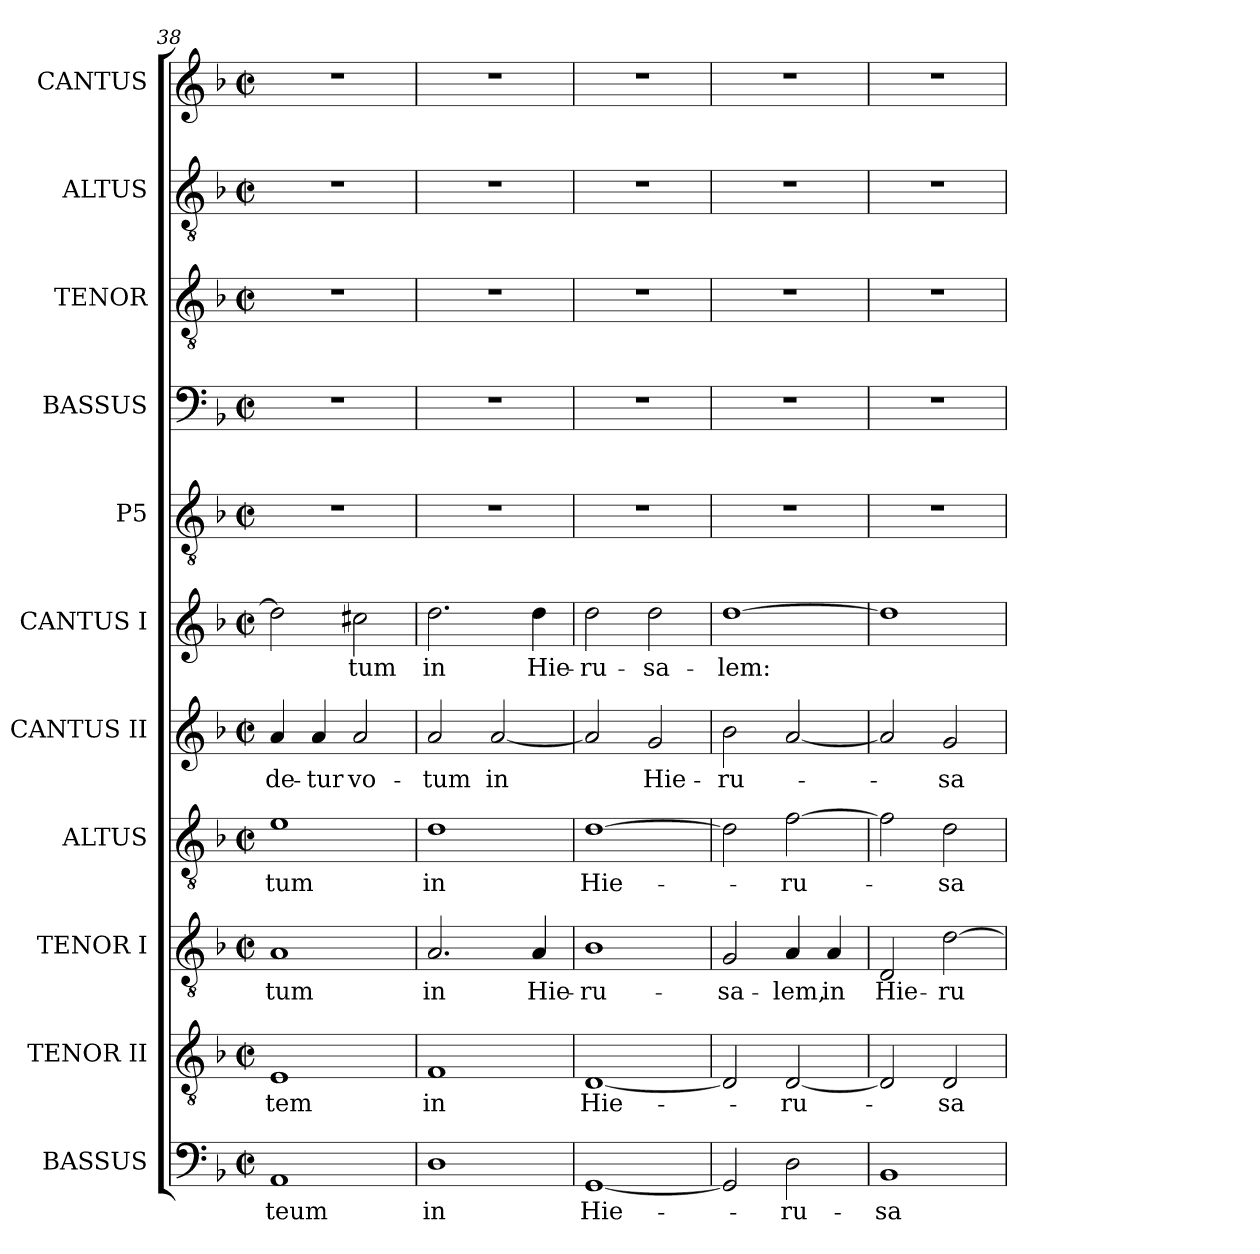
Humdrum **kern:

**kern	**text	**kern	**text	**kern	**text	**kern	**text	**kern	**text	**kern	**text	**kern	**kern	**kern	**kern	**kern
*part11	*part11	*part10	*part10	*part9	*part9	*part8	*part8	*part7	*part7	*part6	*part6	*part5	*part4	*part3	*part2	*part1
*staff11	*staff11	*staff10	*staff10	*staff9	*staff9	*staff8	*staff8	*staff7	*staff7	*staff6	*staff6	*staff5	*staff4	*staff3	*staff2	*staff1
*I"BASSUS	*	*I"TENOR II	*	*I"TENOR I	*	*I"ALTUS	*	*I"CANTUS II	*	*I"CANTUS I	*	*I"P5	*I"BASSUS	*I"TENOR	*I"ALTUS	*I"CANTUS
*I'B.	*	*I'T. II	*	*I'T. I	*	*I'A.	*	*I'C. II	*	*I'C. I	*	*	*I'B.	*I'T.	*I'A.	*I'C.
*clefF4	*	*clefGv2	*	*clefGv2	*	*clefGv2	*	*clefG2	*	*clefG2	*	*clefGv2	*clefF4	*clefGv2	*clefGv2	*clefG2
*	*	*ITrd7c12	*	*ITrd7c12	*	*ITrd7c12	*	*	*	*	*	*ITrd7c12	*	*ITrd7c12	*ITrd7c12	*
*k[b-]	*	*k[b-]	*	*k[b-]	*	*k[b-]	*	*k[b-]	*	*k[b-]	*	*k[b-]	*k[b-]	*k[b-]	*k[b-]	*k[b-]
*d:	*	*d:	*	*d:	*	*d:	*	*d:	*	*d:	*	*d:	*d:	*d:	*d:	*d:
*M2/2	*	*M2/2	*	*M2/2	*	*M2/2	*	*M2/2	*	*M2/2	*	*M2/2	*M2/2	*M2/2	*M2/2	*M2/2
*met(c|)	*	*met(c|)	*	*met(c|)	*	*met(c|)	*	*met(c|)	*	*met(c|)	*	*met(c|)	*met(c|)	*met(c|)	*met(c|)	*met(c|)
=38	=38	=38	=38	=38	=38	=38	=38	=38	=38	=38	=38	=38	=38	=38	=38	=38
!	!LO:LY:b:color=#000000	!	!	!	!	!	!	!	!	!	!	!	!	!	!	!
!	!	!	!LO:LY:b:color=#000000	!	!	!	!	!	!	!	!	!	!	!	!	!
!	!	!	!	!	!LO:LY:b:color=#000000	!	!	!	!	!	!	!	!	!	!	!
!	!	!	!	!	!	!	!LO:LY:b:color=#000000	!	!	!	!	!	!	!	!	!
!	!	!	!	!	!	!	!	!	!LO:LY:b:color=#000000	!	!	!	!	!	!	!
1AAi	-teum	1EEi	-tem	1AAi	-tum	1Ei	-tum	4ai/	-de-	2ddi\]	.	1r	1r	1r	1r	1r
!	!	!	!	!	!	!	!	!	!LO:LY:b:color=#000000	!	!	!	!	!	!	!
.	.	.	.	.	.	.	.	4ai/	-tur	.	.	.	.	.	.	.
!	!	!	!	!	!	!	!	!	!LO:LY:b:color=#000000	!	!	!	!	!	!	!
!	!	!	!	!	!	!	!	!	!	!	!LO:LY:b:color=#000000	!	!	!	!	!
.	.	.	.	.	.	.	.	2ai/	vo-	2cc#Xi\	-tum	.	.	.	.	.
=39	=39	=39	=39	=39	=39	=39	=39	=39	=39	=39	=39	=39	=39	=39	=39	=39
!	!LO:LY:b:color=#000000	!	!	!	!	!	!	!	!	!	!	!	!	!	!	!
!	!	!	!LO:LY:b:color=#000000	!	!	!	!	!	!	!	!	!	!	!	!	!
!	!	!	!	!	!LO:LY:b:color=#000000	!	!	!	!	!	!	!	!	!	!	!
!	!	!	!	!	!	!	!LO:LY:b:color=#000000	!	!	!	!	!	!	!	!	!
!	!	!	!	!	!	!	!	!	!LO:LY:b:color=#000000	!	!	!	!	!	!	!
!	!	!	!	!	!	!	!	!	!	!	!LO:LY:b:color=#000000	!	!	!	!	!
1Di	in	1FFi	in	2.AAi/	in	1Di	in	2ai/	-tum	2.ddi\	in	1r	1r	1r	1r	1r
!	!	!	!	!	!	!	!	!	!LO:LY:b:color=#000000	!	!	!	!	!	!	!
.	.	.	.	.	.	.	.	[2ai/	in	.	.	.	.	.	.	.
!	!	!	!	!	!LO:LY:b:color=#000000	!	!	!	!	!	!	!	!	!	!	!
!	!	!	!	!	!	!	!	!	!	!	!LO:LY:b:color=#000000	!	!	!	!	!
.	.	.	.	4AAi/	Hie-	.	.	.	.	4ddi\	Hie-	.	.	.	.	.
=40	=40	=40	=40	=40	=40	=40	=40	=40	=40	=40	=40	=40	=40	=40	=40	=40
!	!LO:LY:b:color=#000000	!	!	!	!	!	!	!	!	!	!	!	!	!	!	!
!	!	!	!LO:LY:b:color=#000000	!	!	!	!	!	!	!	!	!	!	!	!	!
!	!	!	!	!	!LO:LY:b:color=#000000	!	!	!	!	!	!	!	!	!	!	!
!	!	!	!	!	!	!	!LO:LY:b:color=#000000	!	!	!	!	!	!	!	!	!
!	!	!	!	!	!	!	!	!	!	!	!LO:LY:b:color=#000000	!	!	!	!	!
[1GGi	Hie-	[1DDi	Hie-	1BB-i	-ru-	[1Di	Hie-	2ai/]	.	2ddi\	-ru-	1r	1r	1r	1r	1r
!	!	!	!	!	!	!	!	!	!LO:LY:b:color=#000000	!	!	!	!	!	!	!
!	!	!	!	!	!	!	!	!	!	!	!LO:LY:b:color=#000000	!	!	!	!	!
.	.	.	.	.	.	.	.	2gi/	Hie-	2ddi\	-sa-	.	.	.	.	.
!!LO:LB:g=z
=41	=41	=41	=41	=41	=41	=41	=41	=41	=41	=41	=41	=41	=41	=41	=41	=41
!	!	!	!	!	!LO:LY:b:color=#000000	!	!	!	!	!	!	!	!	!	!	!
!	!	!	!	!	!	!	!	!	!LO:LY:b:color=#000000	!	!	!	!	!	!	!
!	!	!	!	!	!	!	!	!	!	!	!LO:LY:b:color=#000000	!	!	!	!	!
2GGi/]	.	2DDi/]	.	2GGi/	-sa-	2Di\]	.	2b-i\	-ru-	[1ddi	-lem:	1r	1r	1r	1r	1r
!	!LO:LY:b:color=#000000	!	!	!	!	!	!	!	!	!	!	!	!	!	!	!
!	!	!	!LO:LY:b:color=#000000	!	!	!	!	!	!	!	!	!	!	!	!	!
!	!	!	!	!	!LO:LY:b:color=#000000	!	!	!	!	!	!	!	!	!	!	!
!	!	!	!	!	!	!	!LO:LY:b:color=#000000	!	!	!	!	!	!	!	!	!
2Di\	-ru-	[2DDi/	-ru-	4AAi/	-lem,	[2Fi\	-ru-	[2ai/	.	.	.	.	.	.	.	.
!	!	!	!	!	!LO:LY:b:color=#000000	!	!	!	!	!	!	!	!	!	!	!
.	.	.	.	4AAi/	in	.	.	.	.	.	.	.	.	.	.	.
=42	=42	=42	=42	=42	=42	=42	=42	=42	=42	=42	=42	=42	=42	=42	=42	=42
!	!LO:LY:b:color=#000000	!	!	!	!	!	!	!	!	!	!	!	!	!	!	!
!	!	!	!	!	!LO:LY:b:color=#000000	!	!	!	!	!	!	!	!	!	!	!
1BB-i	-sa-	2DDi/]	.	2DDi/	Hie-	2Fi\]	.	2ai/]	.	1ddi]	.	1r	1r	1r	1r	1r
!	!	!	!LO:LY:b:color=#000000	!	!	!	!	!	!	!	!	!	!	!	!	!
!	!	!	!	!	!LO:LY:b:color=#000000	!	!	!	!	!	!	!	!	!	!	!
!	!	!	!	!	!	!	!LO:LY:b:color=#000000	!	!	!	!	!	!	!	!	!
!	!	!	!	!	!	!	!	!	!LO:LY:b:color=#000000	!	!	!	!	!	!	!
.	.	2DDi/	-sa-	[2Di\	-ru-	2Di\	-sa-	2gi/	-sa-	.	.	.	.	.	.	.
=	=	=	=	=	=	=	=	=	=	=	=	=	=	=	=	=
*-	*-	*-	*-	*-	*-	*-	*-	*-	*-	*-	*-	*-	*-	*-	*-	*-
